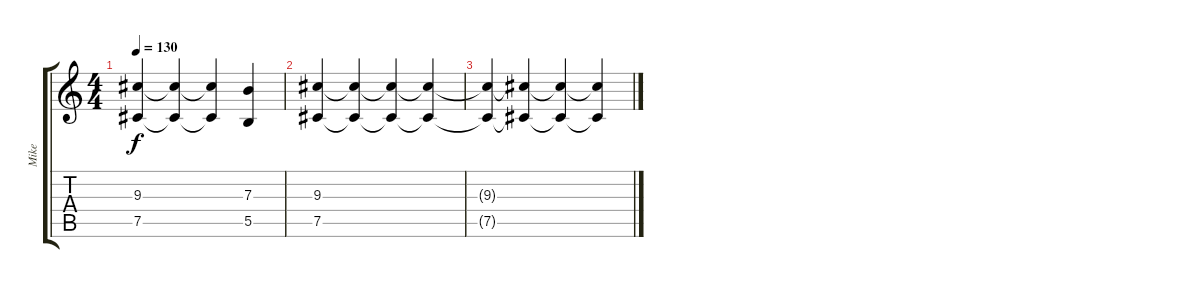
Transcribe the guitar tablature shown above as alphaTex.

\track ("Mike" "Mike") {instrument distortionguitar}
\staff {score tabs}
\tuning (Db4 Ab3 E3 B2 Gb2 B1) {hide}
\ts (4 4)
\tempo 130
\clef g2
\ks c
(9.3 7.5).4{dy f} (9.3{t} 7.5{t}).4 (9.3{t} 7.5{t}).4 (7.3 5.5).4 |
(9.3 7.5).4 (9.3{t} 7.5{t}).4 (9.3{t} 7.5{t}).4 (9.3{t} 7.5{t}).4 |
(9.3{t} 7.5{t}).4 (9.3{t} 7.5{t}).4 (9.3{t} 7.5{t}).4 (9.3{t} 7.5{t}).4
